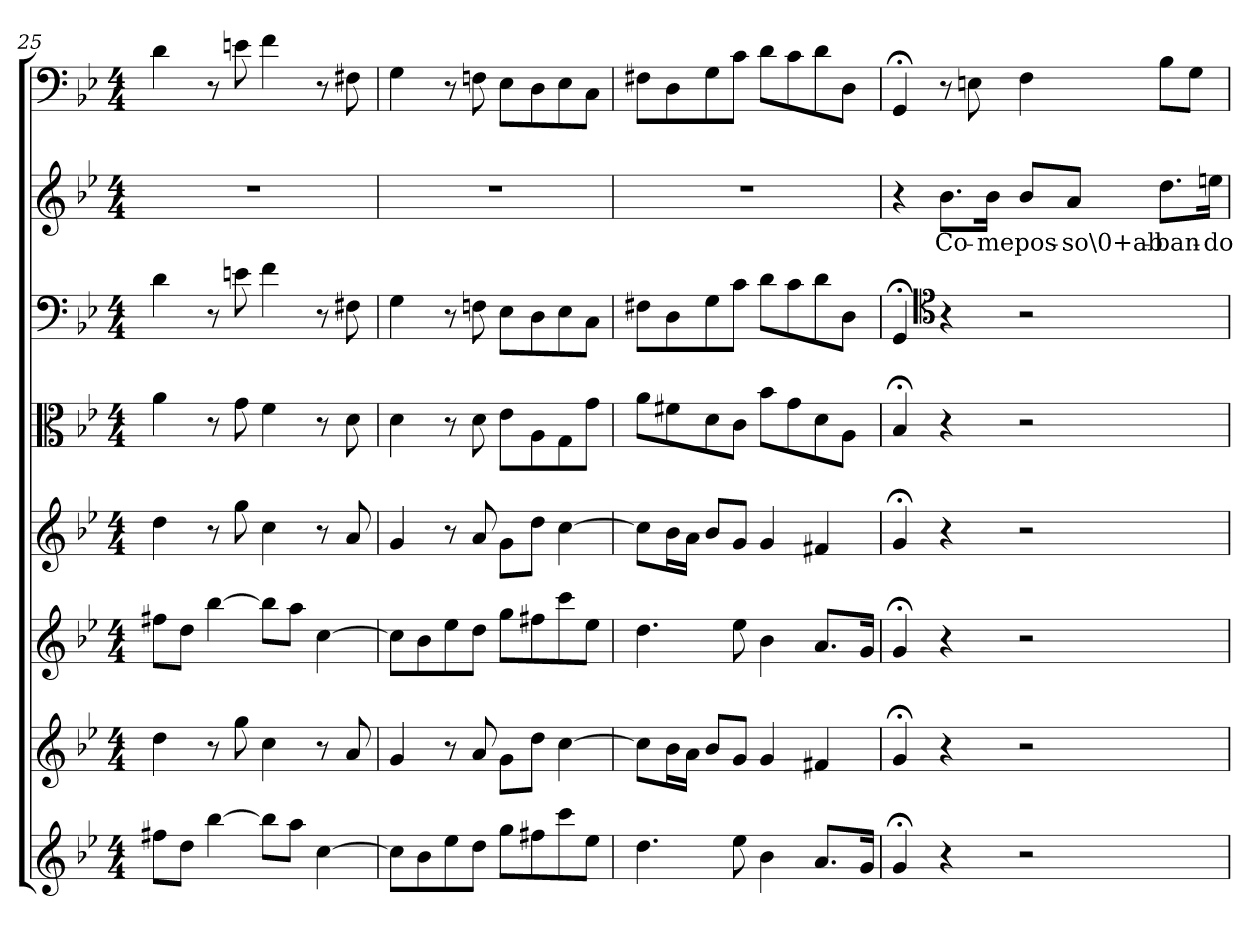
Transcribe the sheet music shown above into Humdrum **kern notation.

**kern	**kern	**kern	**kern	**kern	**kern	**kern	**text	**kern
*part8	*part7	*part6	*part5	*part4	*part3	*part2	*part2	*part1
*staff8	*staff7	*staff6	*staff5	*staff4	*staff3	*staff2	*staff2	*staff1
*clefG2	*clefG2	*clefG2	*clefG2	*clefC3	*clefF4	*clefG2	*	*clefF4
*k[b-e-]	*k[b-e-]	*k[b-e-]	*k[b-e-]	*k[b-e-]	*k[b-e-]	*k[b-e-]	*	*k[b-e-]
*g:	*g:	*g:	*g:	*g:	*g:	*g:	*	*g:
*M4/4	*M4/4	*M4/4	*M4/4	*M4/4	*M4/4	*M4/4	*	*M4/4
=25	=25	=25	=25	=25	=25	=25	=25	=25
8ff#X\L	4dd\	8ff#X\L	4dd\	4a\	4d\	1r	.	4d\
8dd\J	.	8dd\J	.	.	.	.	.	.
[4bb-\	8r	[4bb-\	8r	8r	8r	.	.	8r
.	8gg\	.	8gg\	8g\	8en\	.	.	8en\
8bb-\L]	4cc\	8bb-\L]	4cc\	4f\	4f\	.	.	4f\
8aa\J	.	8aa\J	.	.	.	.	.	.
[4cc\	8r	[4cc\	8r	8r	8r	.	.	8r
.	8a/	.	8a/	8d\	8F#X\	.	.	8F#X\
=26	=26	=26	=26	=26	=26	=26	=26	=26
8cc\L]	4g/	8cc\L]	4g/	4d\	4G\	1r	.	4G\
8b-\	.	8b-\	.	.	.	.	.	.
8ee-\	8r	8ee-\	8r	8r	8r	.	.	8r
8dd\J	8a/	8dd\J	8a/	8d\	8Fn\	.	.	8Fn\
8gg\L	8g\L	8gg\L	8g\L	8e-\L	8E-\L	.	.	8E-\L
8ff#X\	8dd\J	8ff#X\	8dd\J	8A\	8D\	.	.	8D\
8ccc\	[4cc\	8ccc\	[4cc\	8G\	8E-\	.	.	8E-\
8ee-\J	.	8ee-\J	.	8g\J	8C\J	.	.	8C\J
=27	=27	=27	=27	=27	=27	=27	=27	=27
4.dd\	8cc\L]	4.dd\	8cc\L]	8a\L	8F#X\L	1r	.	8F#X\L
.	16b-\L	.	16b-\L	8f#X\	8D\	.	.	8D\
.	16a\JJ	.	16a\JJ	.	.	.	.	.
.	8b-/L	.	8b-/L	8d\	8G\	.	.	8G\
8ee-\	8g/J	8ee-\	8g/J	8c\J	8c\J	.	.	8c\J
4b-\	4g/	4b-\	4g/	8b-\L	8d\L	.	.	8d\L
.	.	.	.	8g\	8c\	.	.	8c\
8.a/L	4f#X/	8.a/L	4f#X/	8d\	8d\	.	.	8d\
.	.	.	.	8A\J	8D\J	.	.	8D\J
16g/Jk	.	16g/Jk	.	.	.	.	.	.
=28	=28	=28	=28	=28	=28	=28	=28	=28
4g;</	4g;</	4g;</	4g;</	4B-;</	4GG;</	4r	.	4GG;</
*	*	*	*	*	*clefC4	*	*	*
4r	4r	4r	4r	4r	4r	8.b-\L	Co-	8r
.	.	.	.	.	.	.	.	8En\
.	.	.	.	.	.	16b-\Jk	-me	.
2r	2r	2r	2r	2r	2r	8b-/L	pos-	4F\
.	.	.	.	.	.	8a/J	-so\0+ab-	.
.	.	.	.	.	.	8.dd\L	-ban-	8B-\L
.	.	.	.	.	.	.	.	8G\J
.	.	.	.	.	.	16een\Jk	-do-	.
=	=	=	=	=	=	=	=	=
*-	*-	*-	*-	*-	*-	*-	*-	*-
